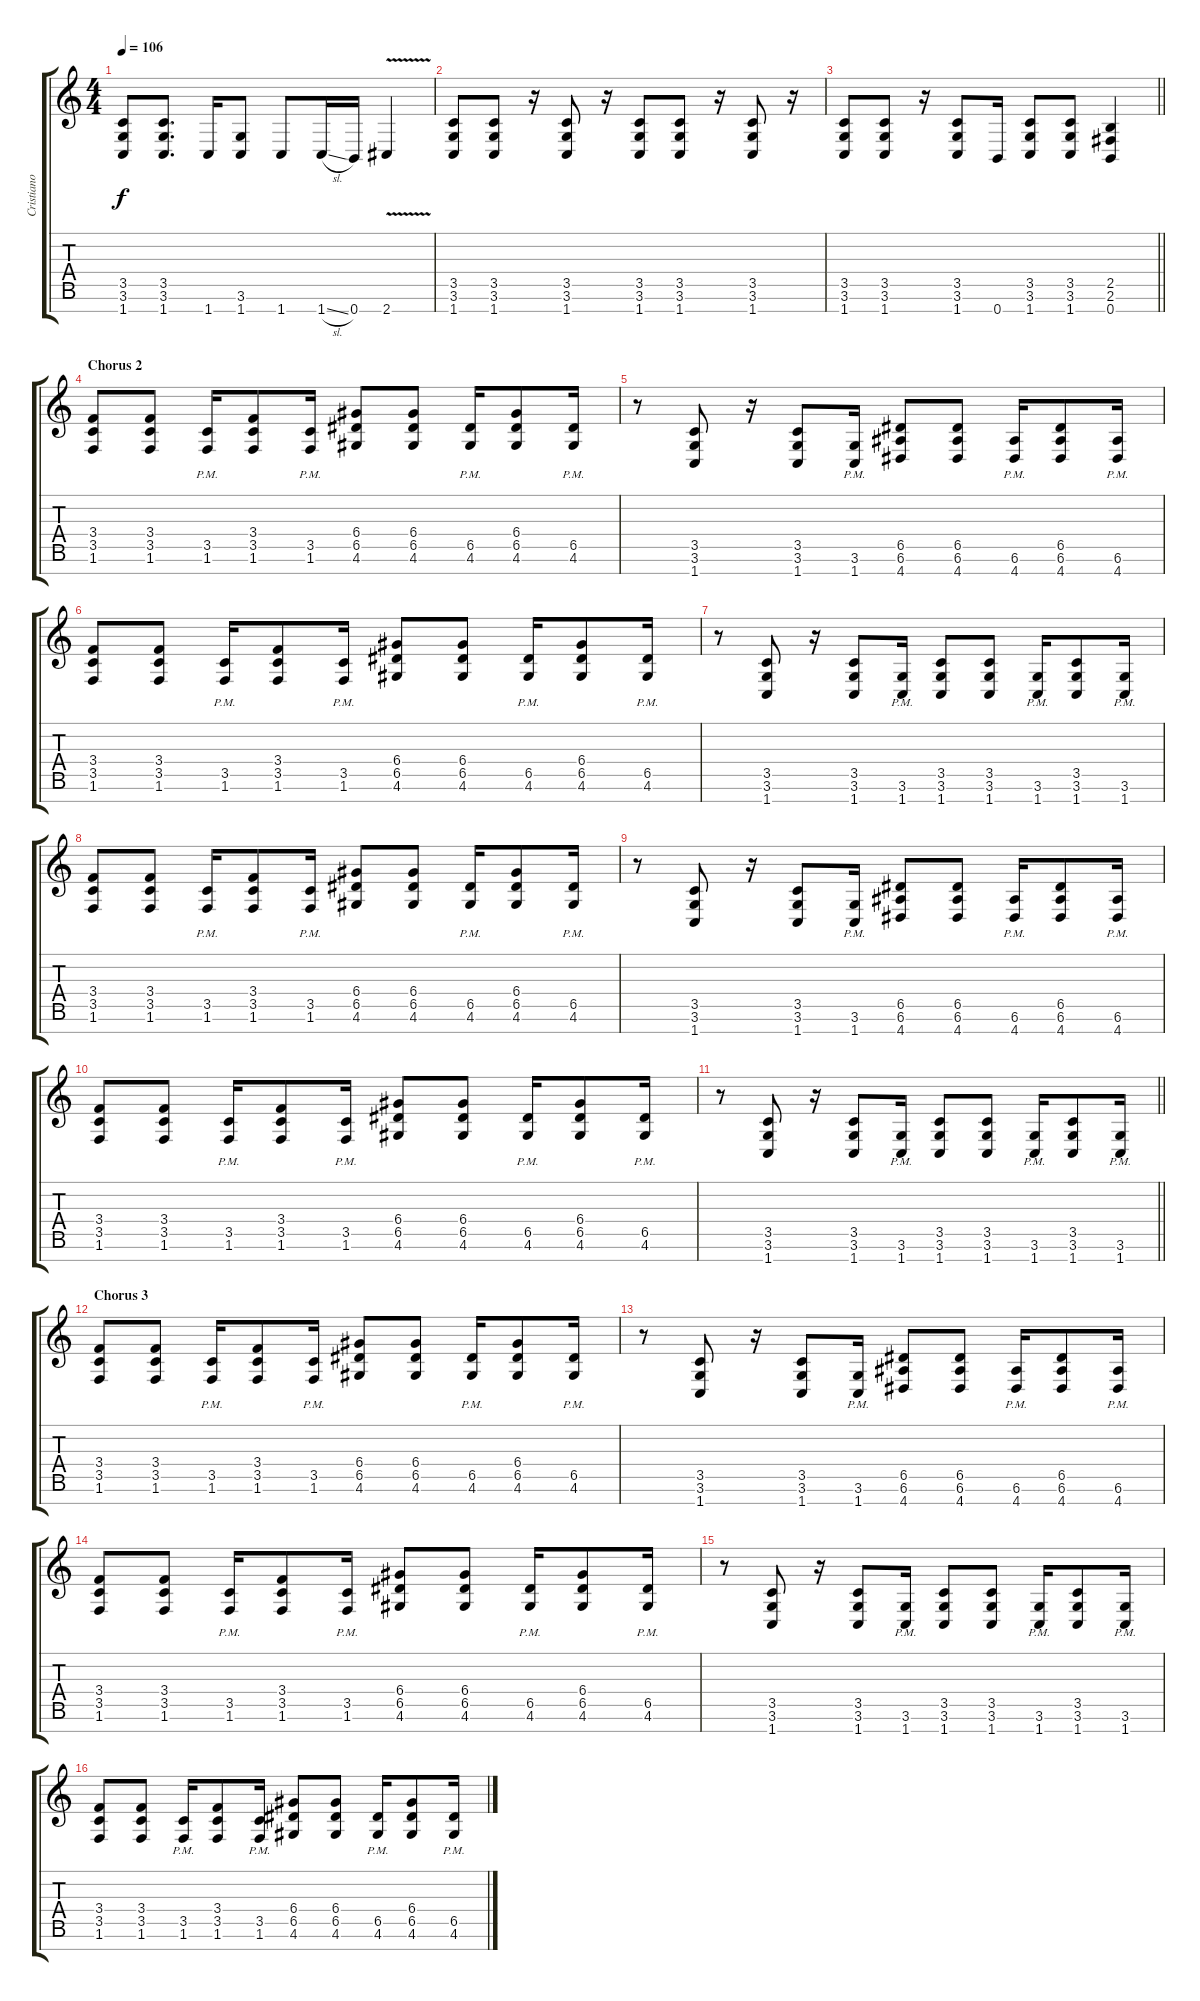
\track ("Cristiano" "Cristiano") {instrument distortionguitar}
\staff {score tabs}
\tuning (E4 B3 G3 D3 A2 E2 B1) {hide}
\ts (4 4)
\tempo 106
\clef g2
\ks c
(3.5 3.6 1.7).8{dy f} (3.5 3.6 1.7).8{d} 1.7.16 (3.6 1.7).8 1.7.8 1.7{sl}.16 0.7.16 2.7{v}.4 |
(3.5 3.6 1.7).8 (3.5 3.6 1.7).8 r.16 (3.5 3.6 1.7).8 r.16 (3.5 3.6 1.7).8 (3.5 3.6 1.7).8 r.16 (3.5 3.6 1.7).8 r.16 |
\barLineRight lightlight
(3.5 3.6 1.7).8 (3.5 3.6 1.7).8 r.16 (3.5 3.6 1.7).8 0.7.16 (3.5 3.6 1.7).8 (3.5 3.6 1.7).8 (2.5 2.6 0.7).4 |
\section ("" "Chorus 2")
(3.4 3.5 1.6).8 (3.4 3.5 1.6).8 (3.5{pm} 1.6).16 (3.4 3.5 1.6).8 (3.5{pm} 1.6).16 (6.4 6.5 4.6).8 (6.4 6.5 4.6).8 (6.5{pm} 4.6).16 (6.4 6.5 4.6).8 (6.5{pm} 4.6).16 |
r.8 (3.5 3.6 1.7).8 r.16 (3.5 3.6 1.7).8 (3.6{pm} 1.7).16 (6.5 6.6 4.7).8 (6.5 6.6 4.7).8 (6.6{pm} 4.7).16 (6.5 6.6 4.7).8 (6.6{pm} 4.7).16 |
(3.4 3.5 1.6).8 (3.4 3.5 1.6).8 (3.5{pm} 1.6).16 (3.4 3.5 1.6).8 (3.5{pm} 1.6).16 (6.4 6.5 4.6).8 (6.4 6.5 4.6).8 (6.5{pm} 4.6).16 (6.4 6.5 4.6).8 (6.5{pm} 4.6).16 |
r.8 (3.5 3.6 1.7).8 r.16 (3.5 3.6 1.7).8 (3.6{pm} 1.7).16 (3.5 3.6 1.7).8 (3.5 3.6 1.7).8 (3.6{pm} 1.7).16 (3.5 3.6 1.7).8 (3.6{pm} 1.7).16 |
(3.4 3.5 1.6).8 (3.4 3.5 1.6).8 (3.5{pm} 1.6).16 (3.4 3.5 1.6).8 (3.5{pm} 1.6).16 (6.4 6.5 4.6).8 (6.4 6.5 4.6).8 (6.5{pm} 4.6).16 (6.4 6.5 4.6).8 (6.5{pm} 4.6).16 |
r.8 (3.5 3.6 1.7).8 r.16 (3.5 3.6 1.7).8 (3.6{pm} 1.7).16 (6.5 6.6 4.7).8 (6.5 6.6 4.7).8 (6.6{pm} 4.7).16 (6.5 6.6 4.7).8 (6.6{pm} 4.7).16 |
(3.4 3.5 1.6).8 (3.4 3.5 1.6).8 (3.5{pm} 1.6).16 (3.4 3.5 1.6).8 (3.5{pm} 1.6).16 (6.4 6.5 4.6).8 (6.4 6.5 4.6).8 (6.5{pm} 4.6).16 (6.4 6.5 4.6).8 (6.5{pm} 4.6).16 |
\barLineRight lightlight
r.8 (3.5 3.6 1.7).8 r.16 (3.5 3.6 1.7).8 (3.6{pm} 1.7).16 (3.5 3.6 1.7).8 (3.5 3.6 1.7).8 (3.6{pm} 1.7).16 (3.5 3.6 1.7).8 (3.6{pm} 1.7).16 |
\section ("" "Chorus 3")
(3.4 3.5 1.6).8 (3.4 3.5 1.6).8 (3.5{pm} 1.6).16 (3.4 3.5 1.6).8 (3.5{pm} 1.6).16 (6.4 6.5 4.6).8 (6.4 6.5 4.6).8 (6.5{pm} 4.6).16 (6.4 6.5 4.6).8 (6.5{pm} 4.6).16 |
r.8 (3.5 3.6 1.7).8 r.16 (3.5 3.6 1.7).8 (3.6{pm} 1.7).16 (6.5 6.6 4.7).8 (6.5 6.6 4.7).8 (6.6{pm} 4.7).16 (6.5 6.6 4.7).8 (6.6{pm} 4.7).16 |
(3.4 3.5 1.6).8 (3.4 3.5 1.6).8 (3.5{pm} 1.6).16 (3.4 3.5 1.6).8 (3.5{pm} 1.6).16 (6.4 6.5 4.6).8 (6.4 6.5 4.6).8 (6.5{pm} 4.6).16 (6.4 6.5 4.6).8 (6.5{pm} 4.6).16 |
r.8 (3.5 3.6 1.7).8 r.16 (3.5 3.6 1.7).8 (3.6{pm} 1.7).16 (3.5 3.6 1.7).8 (3.5 3.6 1.7).8 (3.6{pm} 1.7).16 (3.5 3.6 1.7).8 (3.6{pm} 1.7).16 |
(3.4 3.5 1.6).8 (3.4 3.5 1.6).8 (3.5{pm} 1.6).16 (3.4 3.5 1.6).8 (3.5{pm} 1.6).16 (6.4 6.5 4.6).8 (6.4 6.5 4.6).8 (6.5{pm} 4.6).16 (6.4 6.5 4.6).8 (6.5{pm} 4.6).16
